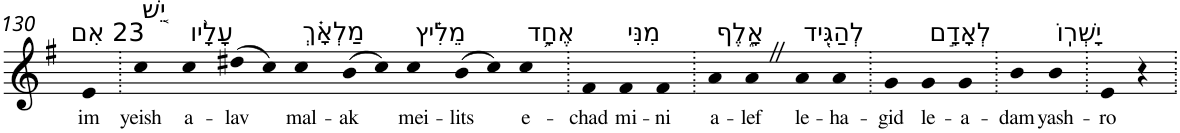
**kern	**text
*part1	*part1
*staff1	*staff1
*I"Piano	*
*I'Pno	*
!!LO:PB:g=z
*clefG2	*
*k[f#]	*
*G:	*
=130	=130
!LO:TX:a:t=23 אִם	!
!	!LO:LY:b
4e	im
=131.	=131.
!LO:TX:a:t=יֵ֤שׁ	!
!	!LO:LY:b
4cc	yeish
!LO:TX:a:t=עָלָ֨יו	!
!	!LO:LY:b
4cc	a-
!	!LO:LY:b
(8dd#X	-lav
8cc)	.
!LO:TX:a:t=מַלְאָ֗ךְ	!
!	!LO:LY:b
4cc	mal-
!	!LO:LY:b
(8b	-ak
8cc)	.
!LO:TX:a:t=מֵלִ֗יץ	!
!	!LO:LY:b
4cc	mei-
!	!LO:LY:b
(8b	-lits
8cc)	.
!LO:TX:a:t=אֶחָ֥ד	!
!	!LO:LY:b
4cc	e-
=132.	=132.
!	!LO:LY:b
4f#	-chad
!LO:TX:a:t=מִנִּי	!
!	!LO:LY:b
4f#	mi-
!	!LO:LY:b
4f#	-ni
=133.	=133.
!LO:TX:a:t=אָ֑לֶף	!
!	!LO:LY:b
4a	a-
!	!LO:LY:b
4aZ	-lef
!LO:TX:a:t=לְהַגִּ֖יד	!
!	!LO:LY:b
4a	le-
!	!LO:LY:b
4a	-ha-
=134.	=134.
!	!LO:LY:b
4g	-gid
!LO:TX:a:t=לְאָדָ֣ם	!
!	!LO:LY:b
4g	le-
!	!LO:LY:b
4g	-a-
=135.	=135.
!	!LO:LY:b
4b	-dam
!LO:TX:a:t=יָשְׁרֽוֹ	!
!	!LO:LY:b
4b	yash-
=136.	=136.
!	!LO:LY:b
4e	-ro
4r	.
=.	=.
*-	*-
